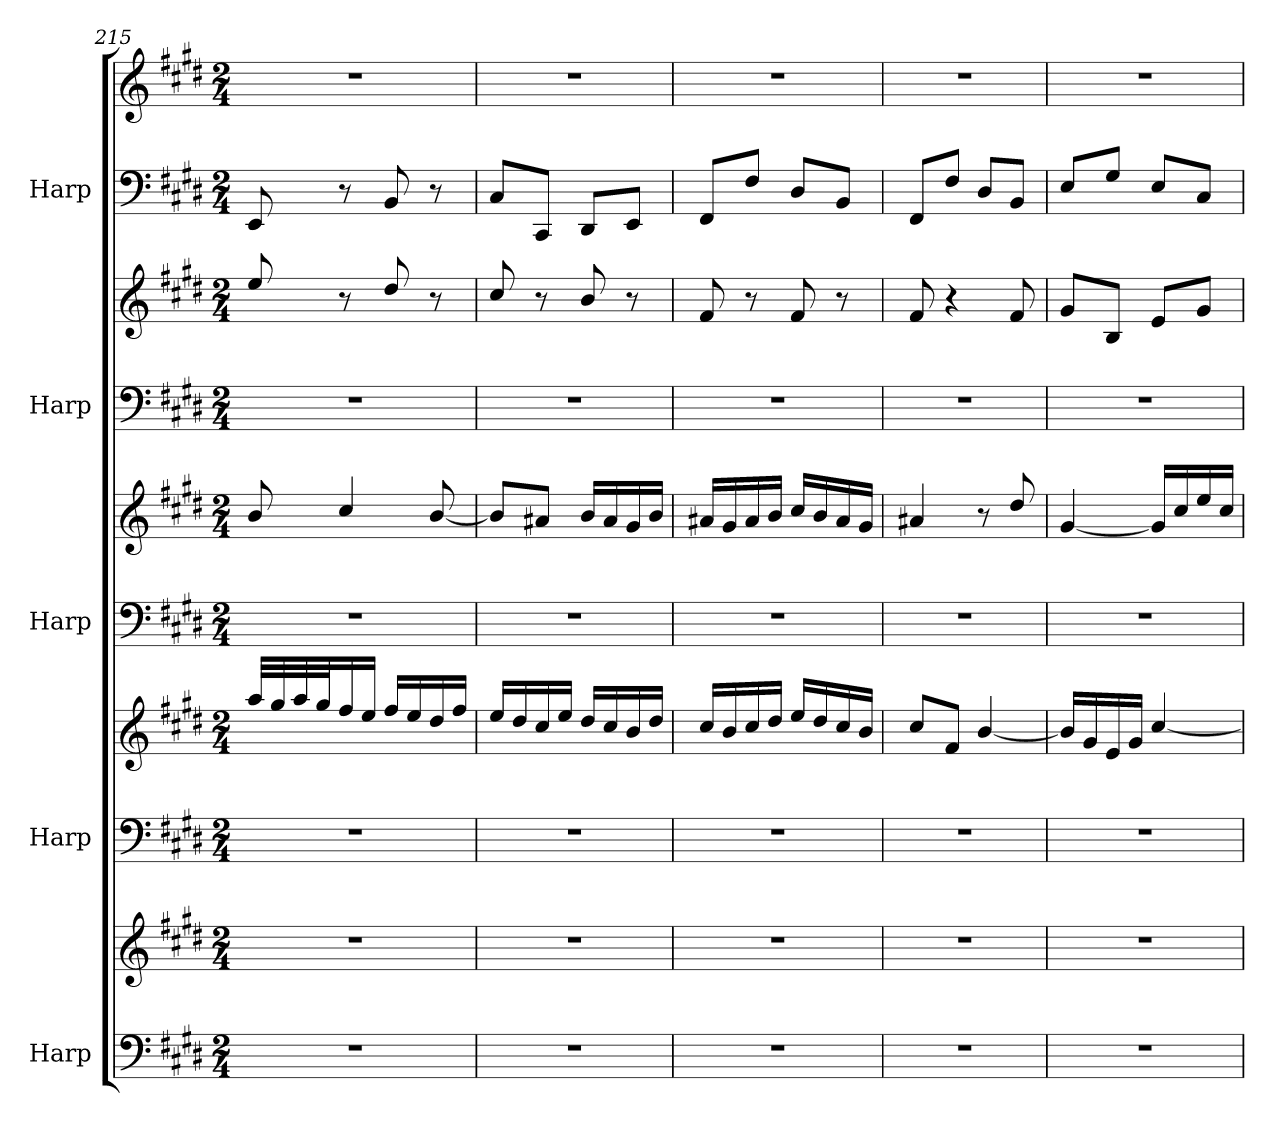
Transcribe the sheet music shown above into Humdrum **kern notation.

**kern	**kern	**kern	**kern	**kern	**kern	**kern	**kern	**kern	**kern
*part5	*part5	*part4	*part4	*part3	*part3	*part2	*part2	*part1	*part1
*staff10	*staff9	*staff8	*staff7	*staff6	*staff5	*staff4	*staff3	*staff2	*staff1
*I"Harp	*	*I"Harp	*	*I"Harp	*	*I"Harp	*	*I"Harp	*
*I'Hp	*	*I'Hp	*	*I'Hp	*	*I'Hp	*	*I'Hp	*
*clefF4	*clefG2	*clefF4	*clefG2	*clefF4	*clefG2	*clefF4	*clefG2	*clefF4	*clefG2
*k[f#c#g#d#]	*k[f#c#g#d#]	*k[f#c#g#d#]	*k[f#c#g#d#]	*k[f#c#g#d#]	*k[f#c#g#d#]	*k[f#c#g#d#]	*k[f#c#g#d#]	*k[f#c#g#d#]	*k[f#c#g#d#]
*M2/4	*M2/4	*M2/4	*M2/4	*M2/4	*M2/4	*M2/4	*M2/4	*M2/4	*M2/4
=215	=215	=215	=215	=215	=215	=215	=215	=215	=215
2r	2r	2r	32aa/LLL	2r	8b/	2r	8ee/	8EE/	2r
.	.	.	32gg#/	.	.	.	.	.	.
.	.	.	32aa/	.	.	.	.	.	.
.	.	.	32gg#/J	.	.	.	.	.	.
.	.	.	16ff#/	.	4cc#/	.	8r	8r	.
.	.	.	16ee/JJ	.	.	.	.	.	.
.	.	.	16ff#/LL	.	.	.	8dd#/	8BB/	.
.	.	.	16ee/	.	.	.	.	.	.
.	.	.	16dd#/	.	[8b/	.	8r	8r	.
.	.	.	16ff#/JJ	.	.	.	.	.	.
=216	=216	=216	=216	=216	=216	=216	=216	=216	=216
2r	2r	2r	16ee/LL	2r	8b/L]	2r	8cc#/	8C#/L	2r
.	.	.	16dd#/	.	.	.	.	.	.
.	.	.	16cc#/	.	8a#X/J	.	8r	8CC#/J	.
.	.	.	16ee/JJ	.	.	.	.	.	.
.	.	.	16dd#/LL	.	16b/LL	.	8b/	8DD#/L	.
.	.	.	16cc#/	.	16a#/	.	.	.	.
.	.	.	16b/	.	16g#/	.	8r	8EE/J	.
.	.	.	16dd#/JJ	.	16b/JJ	.	.	.	.
!!LO:PB:g=z
=217	=217	=217	=217	=217	=217	=217	=217	=217	=217
2r	2r	2r	16cc#/LL	2r	16a#X/LL	2r	8f#/	8FF#/L	2r
.	.	.	16b/	.	16g#/	.	.	.	.
.	.	.	16cc#/	.	16a#/	.	8r	8F#/J	.
.	.	.	16dd#/JJ	.	16b/JJ	.	.	.	.
.	.	.	16ee/LL	.	16cc#/LL	.	8f#/	8D#/L	.
.	.	.	16dd#/	.	16b/	.	.	.	.
.	.	.	16cc#/	.	16a#/	.	8r	8BB/J	.
.	.	.	16b/JJ	.	16g#/JJ	.	.	.	.
=218	=218	=218	=218	=218	=218	=218	=218	=218	=218
2r	2r	2r	8cc#/L	2r	4a#X/	2r	8f#/	8FF#/L	2r
.	.	.	8f#/J	.	.	.	4r	8F#/J	.
.	.	.	[4b/	.	8r	.	.	8D#/L	.
.	.	.	.	.	8dd#/	.	8f#/	8BB/J	.
=219	=219	=219	=219	=219	=219	=219	=219	=219	=219
2r	2r	2r	16b/LL]	2r	[4g#/	2r	8g#/L	8E/L	2r
.	.	.	16g#/	.	.	.	.	.	.
.	.	.	16e/	.	.	.	8B/J	8G#/J	.
.	.	.	16g#/JJ	.	.	.	.	.	.
.	.	.	[4cc#/	.	16g#/LL]	.	8e/L	8E/L	.
.	.	.	.	.	16cc#/	.	.	.	.
.	.	.	.	.	16ee/	.	8g#/J	8C#/J	.
.	.	.	.	.	16cc#/JJ	.	.	.	.
=	=	=	=	=	=	=	=	=	=
*-	*-	*-	*-	*-	*-	*-	*-	*-	*-
